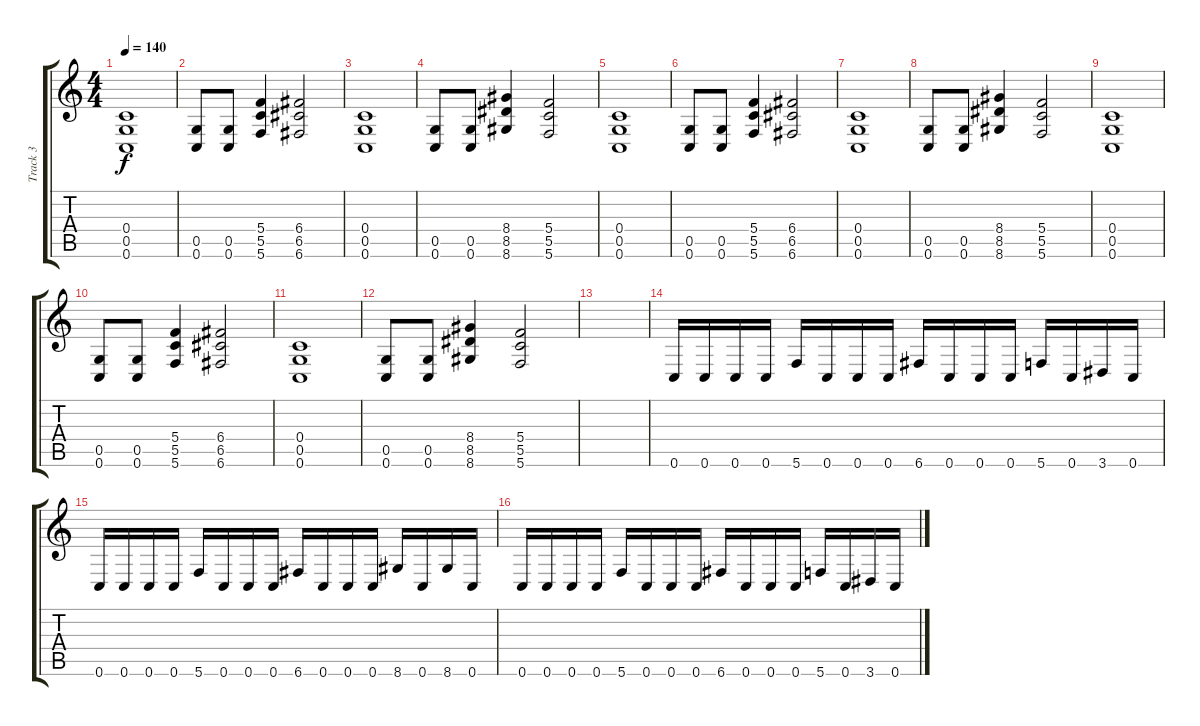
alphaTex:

\track ("Track 3" "Track 3") {instrument distortionguitar}
\staff {score tabs}
\tuning (D4 A3 F3 C3 G2 C2) {hide}
\ts (4 4)
\tempo 140
\clef g2
\ks c
(0.4 0.5 0.6).1{dy f} |
(0.5 0.6).8 (0.5 0.6).8 (5.4 5.5 5.6).4 (6.4 6.5 6.6).2 |
(0.4 0.5 0.6).1 |
(0.5 0.6).8 (0.5 0.6).8 (8.4 8.5 8.6).4 (5.4 5.5 5.6).2 |
(0.4 0.5 0.6).1 |
(0.5 0.6).8 (0.5 0.6).8 (5.4 5.5 5.6).4 (6.4 6.5 6.6).2 |
(0.4 0.5 0.6).1 |
(0.5 0.6).8 (0.5 0.6).8 (8.4 8.5 8.6).4 (5.4 5.5 5.6).2 |
(0.4 0.5 0.6).1 |
(0.5 0.6).8 (0.5 0.6).8 (5.4 5.5 5.6).4 (6.4 6.5 6.6).2 |
(0.4 0.5 0.6).1 |
(0.5 0.6).8 (0.5 0.6).8 (8.4 8.5 8.6).4 (5.4 5.5 5.6).2 |
|
0.6.16 0.6.16 0.6.16 0.6.16 5.6.16 0.6.16 0.6.16 0.6.16 6.6.16 0.6.16 0.6.16 0.6.16 5.6.16 0.6.16 3.6.16 0.6.16 |
0.6.16 0.6.16 0.6.16 0.6.16 5.6.16 0.6.16 0.6.16 0.6.16 6.6.16 0.6.16 0.6.16 0.6.16 8.6.16 0.6.16 8.6.16 0.6.16 |
0.6.16 0.6.16 0.6.16 0.6.16 5.6.16 0.6.16 0.6.16 0.6.16 6.6.16 0.6.16 0.6.16 0.6.16 5.6.16 0.6.16 3.6.16 0.6.16
